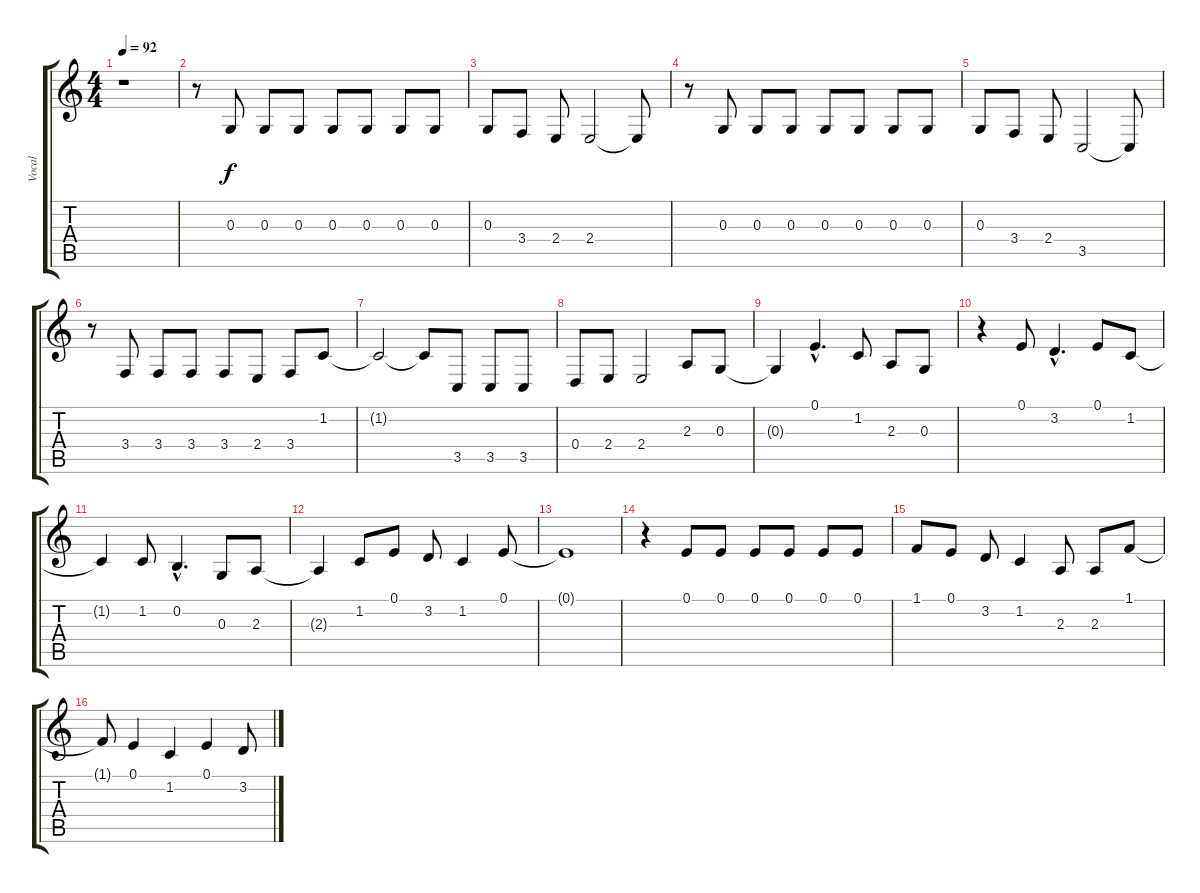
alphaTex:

\track ("Vocal" "Vocal") {instrument stringensemble1}
\staff {score tabs}
\tuning (E4 B3 G3 D3 A2 E2) {hide}
\ts (4 4)
\tempo 92
\clef g2
\ks c
r.1{dy f} |
r.8 0.3.8 0.3.8 0.3.8 0.3.8 0.3.8 0.3.8 0.3.8 |
0.3.8 3.4.8 2.4.8 2.4.2 2.4{t}.8 |
r.8 0.3.8 0.3.8 0.3.8 0.3.8 0.3.8 0.3.8 0.3.8 |
0.3.8 3.4.8 2.4.8 3.5.2 3.5{t}.8 |
r.8 3.4.8 3.4.8 3.4.8 3.4.8 2.4.8 3.4.8 1.2.8 |
1.2{t}.2 1.2{t}.8 3.5.8 3.5.8 3.5.8 |
0.4.8 2.4.8 2.4.2 2.3.8 0.3.8 |
0.3{t}.4 0.1{hac}.4{d} 1.2.8 2.3.8 0.3.8 |
r.4 0.1.8 3.2{hac}.4{d} 0.1.8 1.2.8 |
1.2{t}.4 1.2.8 0.2{hac}.4{d} 0.3.8 2.3.8 |
2.3{t}.4 1.2.8 0.1.8 3.2.8 1.2.4 0.1.8 |
0.1{t}.1 |
r.4 0.1.8 0.1.8 0.1.8 0.1.8 0.1.8 0.1.8 |
1.1.8 0.1.8 3.2.8 1.2.4 2.3.8 2.3.8 1.1.8 |
1.1{t}.8 0.1.4 1.2.4 0.1.4 3.2.8
